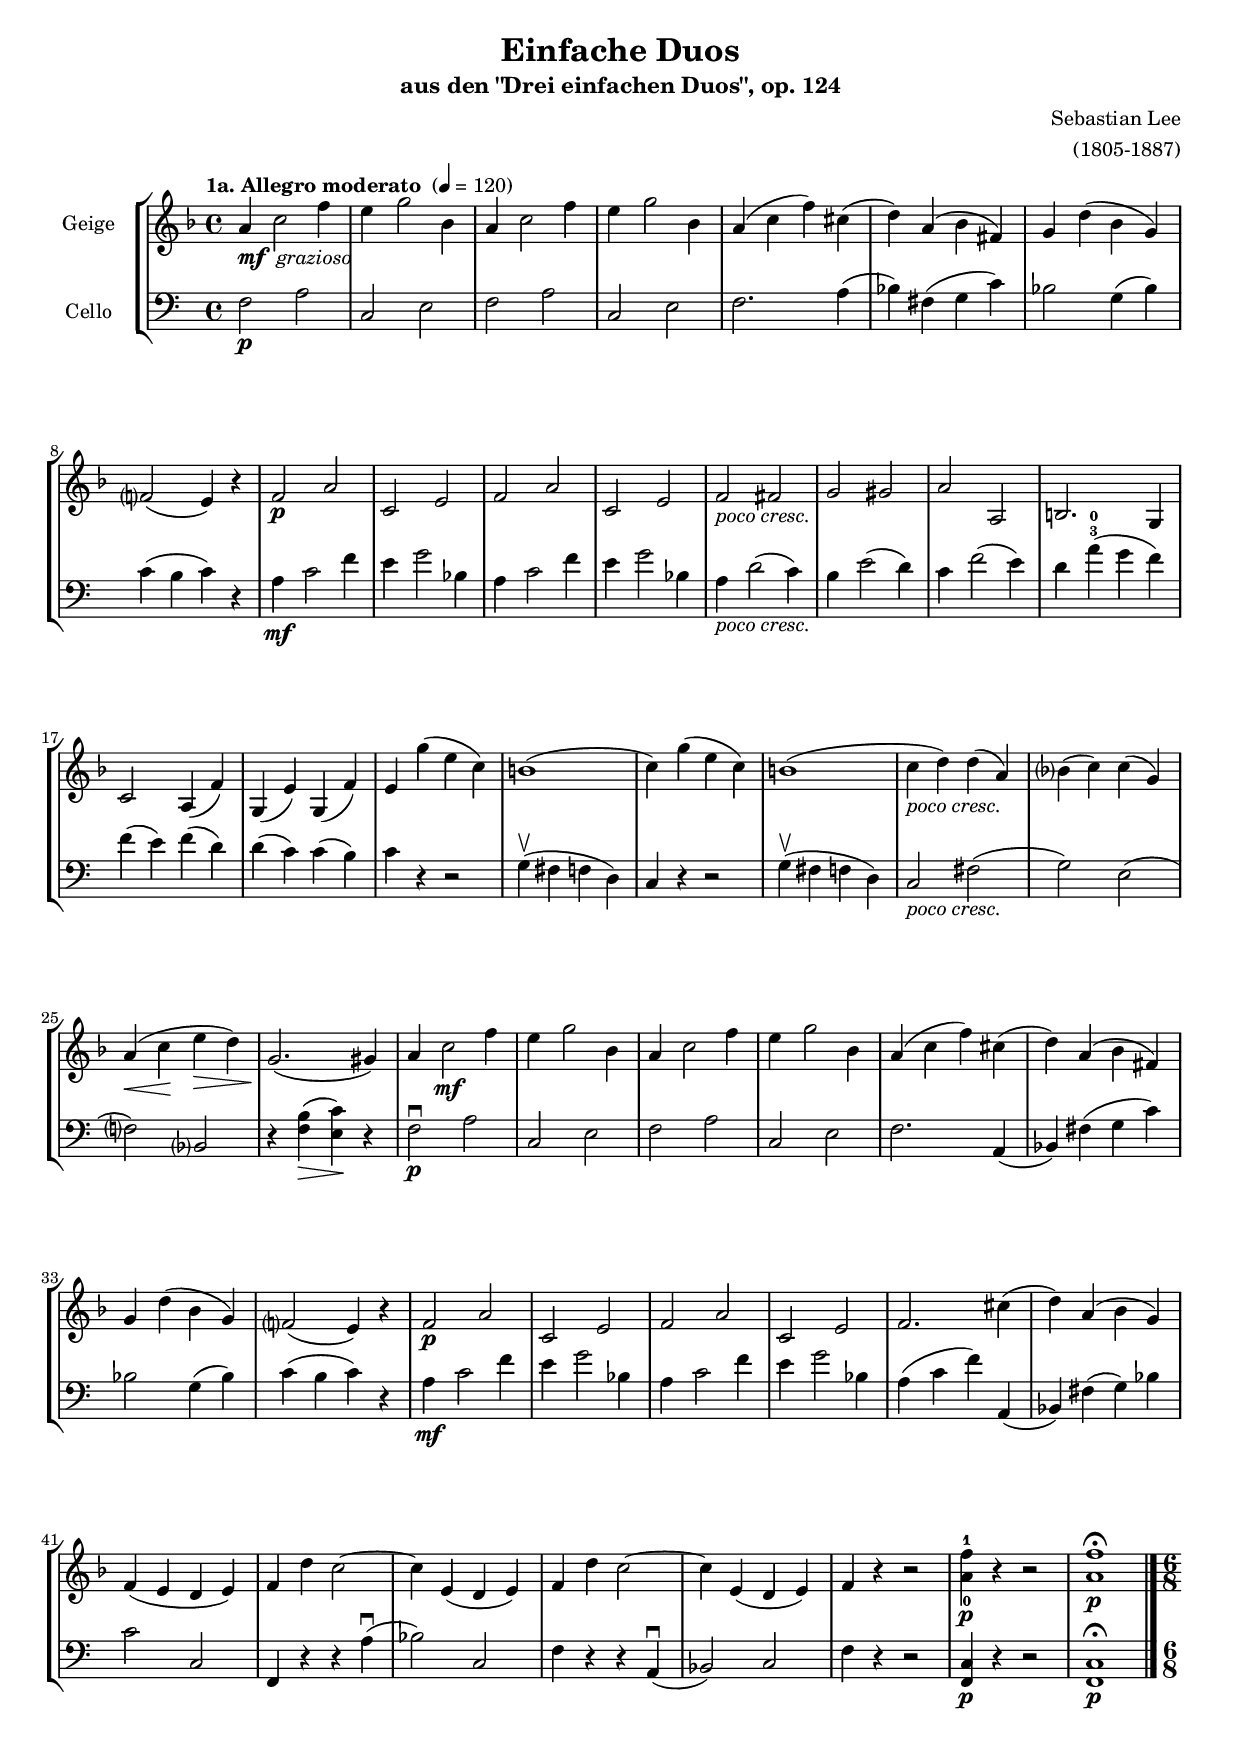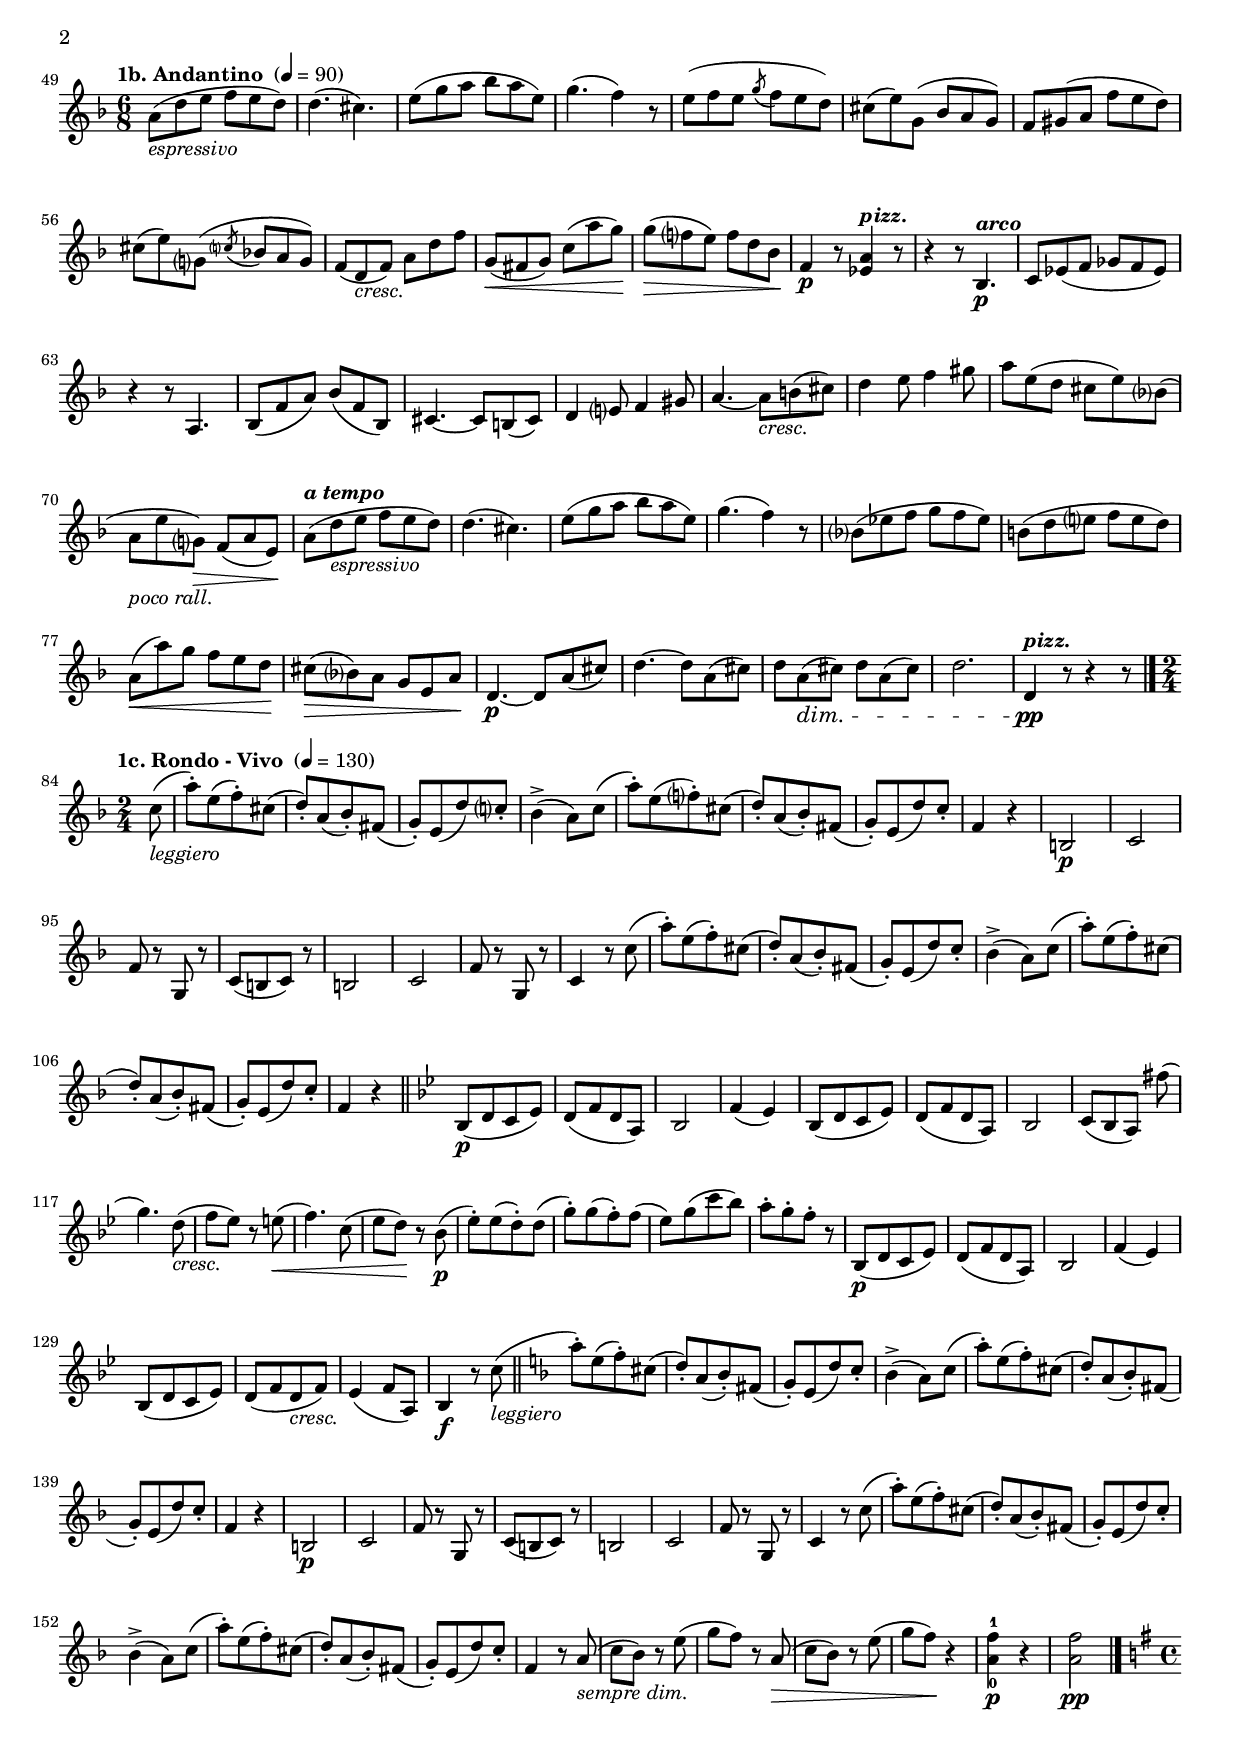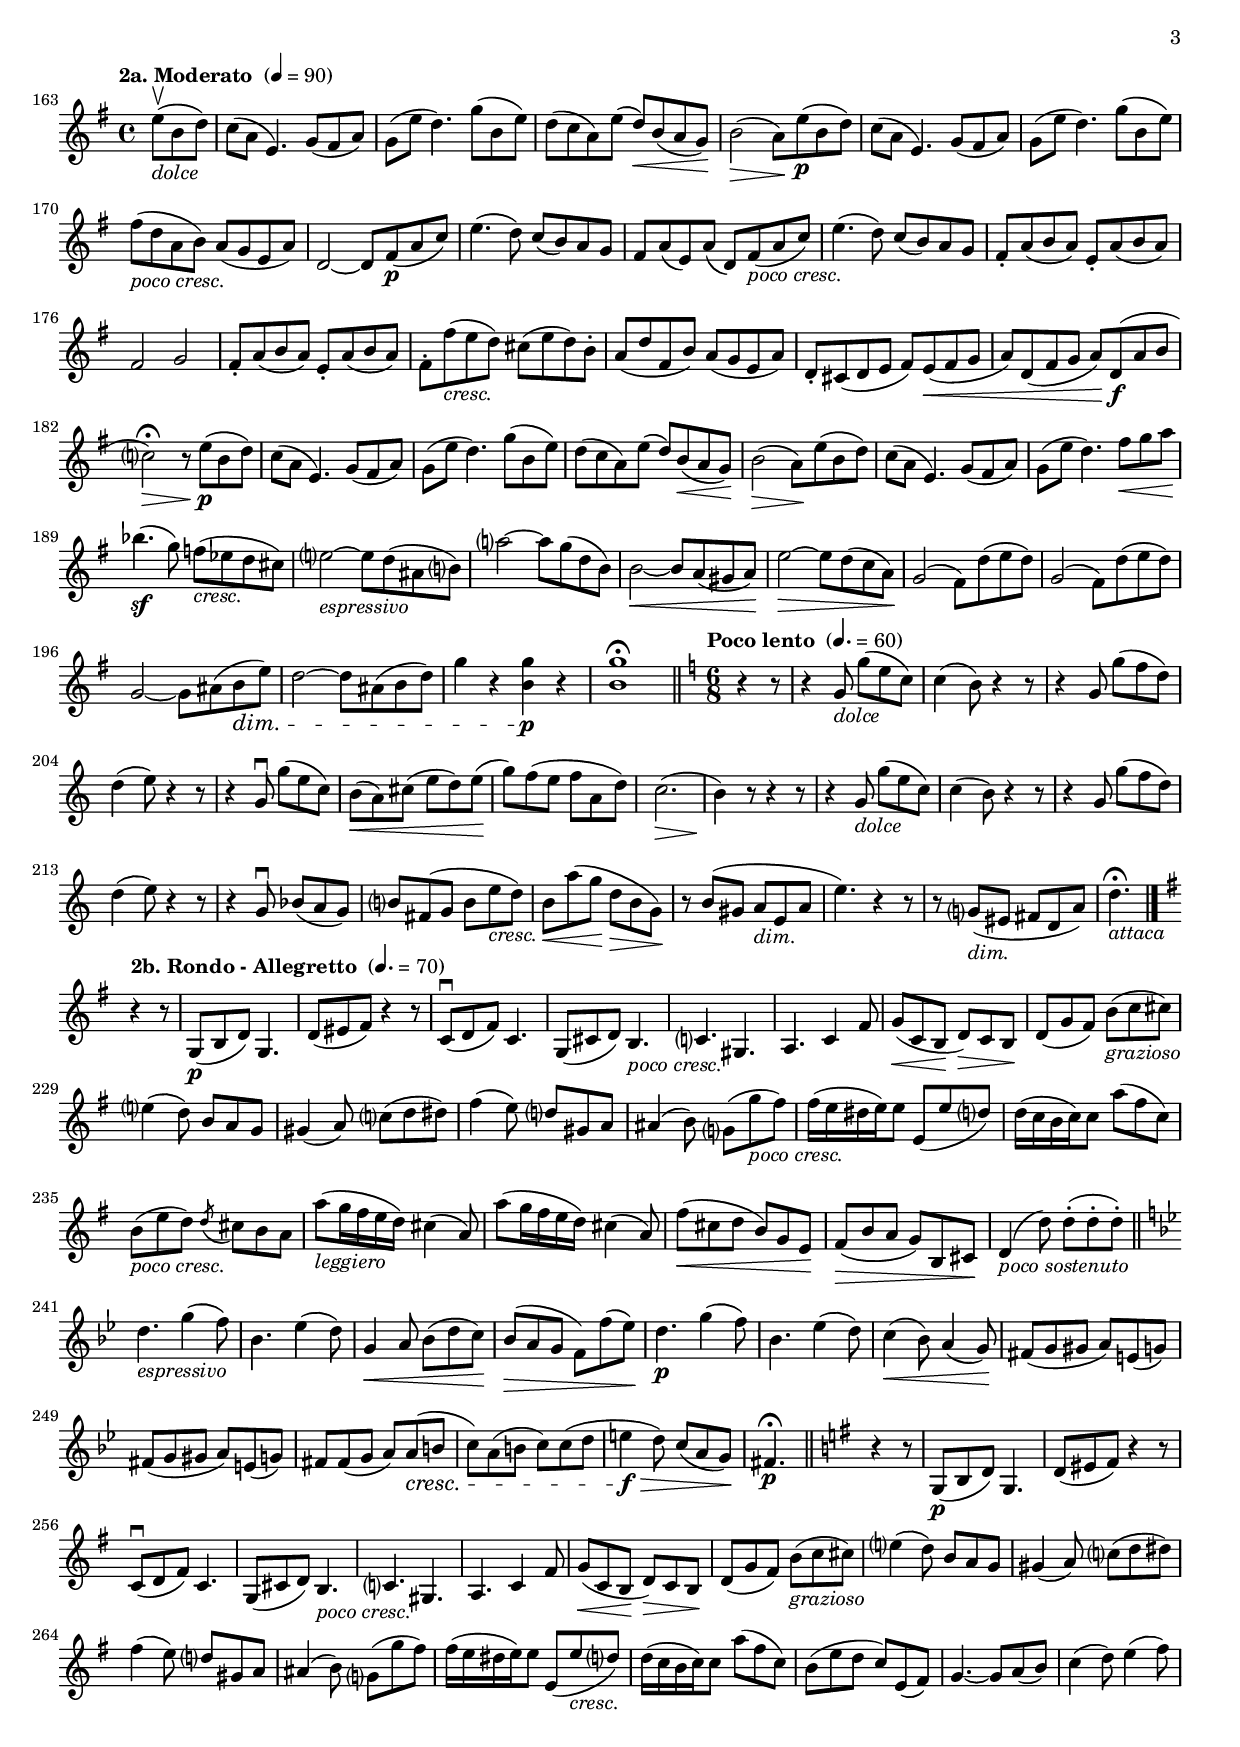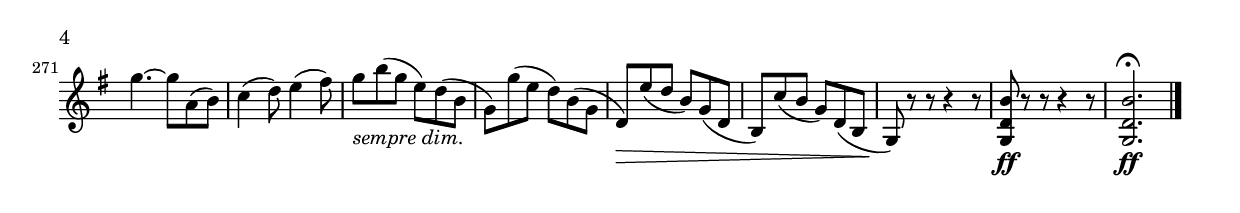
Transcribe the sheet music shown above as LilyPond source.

\version "2.14.2"
\include "deutsch.ly"

#(set-global-staff-size 17.5)

\header {
  title = "Einfache Duos"
  subtitle = "aus den \"Drei einfachen Duos\", op. 124"
  composer = "Sebastian Lee"
  arranger = "(1805-1887)"
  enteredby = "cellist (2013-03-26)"
}

voiceconsts = {
  %\numericTimeSignature
  \compressFullBarRests
}

%minstr = "harpsichord"
mihi = "clarinet"
%minstr = "accordion"
milo = "bassoon"

attc  = \markup \italic "attaca"
arco  = \markup \bold \italic "arco"
atem  = \markup \bold \italic "a tempo"
crsc  = \markup \italic "cresc."
dimi  = \markup \italic "dim."
dolc  = \markup \italic "dolce"
espr  = \markup \italic "espressivo"
graz  = \markup \italic "grazioso"
legg  = \markup \italic "leggiero"
mfgra = \markup { \dynamic mf \italic " grazioso" }
pcrsc = \markup \italic "poco cresc."
pespr = \markup { \dynamic p \italic " espressivo" }
pizz  = \markup \bold \italic "pizz."
pral  = \markup \italic "poco rall."
psost = \markup \italic "poco sostenuto"
sdim  = \markup \italic "sempre dim."

introa = { \tempo "1a. Allegro moderato " 4=120 \time 4/4 \key f \major }
introb = { \break \tempo "1b. Andantino " 4=90 \time 6/8 }
introc = { \break \tempo "1c. Rondo - Vivo " 4=130 \time 2/4 }
introd = { \pageBreak \tempo "2a. Moderato " 4=90 \time 4/4 \key g \major }
introe = { \bar "||" \tempo "Poco lento " 4.=60 \time 6/8 \key c \major }
introf = { \break \tempo "2b. Rondo - Allegretto " 4.=70 \key g \major }

va = \relative c'' {
  \voiceconsts
  \clef "treble"

  \introa
  a4_\mfgra c2 f4
  e g2 b,4
  a c2 f4
  e g2 b,4
  a( c f) cis(
  d) a( b fis)
  g d'( b g)
  f?2( e4) r

  f2\p a
  c, e
  f a
  c, e
  f_\pcrsc fis
  g gis
  a a,
  h2. g4
  c2 a4( f')
  g,( e') g,( f')
  e g'( e c)

  h1(
  c4) g'( e c)
  h1(
  c4_\pcrsc d) d( a)
  b?( c) c( g)
  a(\< c\! e\> d)
  g,2.(\! gis4)
  a c2\mf f4
  e g2 b,4
  a c2 f4

  e g2 b,4
  a( c f) cis(
  d) a( b fis)
  g d'( b g)
  f?2( e4) r
  f2\p a
  c, e
  f a
  c, e
  f2. cis'4(

  d) a( b g)
  f( e d e)
  f d' c2~
  c4 e,( d e)
  f d' c2~
  c4 e,( d e)
  f r4 r2
  <a-0 f'-1>4\p r r2
  <a f'>1\p\fermata \bar "|."

  \introb
  a8(_\espr d e f e d)
  d4.( cis)
  e8( g a b a e)
  g4.( f4) r8
  e( f e \acciaccatura g f e d)
  cis( e) g,( b a g)
  f gis( a f' e d)

  cis( e) g,?( \acciaccatura c? b! a g)
  f( d_\crsc f) a d f
  g,(\< fis g) c( a' g)\!
  g(\> f? e) f d b\!
  f4\p r8 <es a>4^\pizz r8
  r4 r8 b4.\p^\arco
  c8 es( f ges f es)

  r4 r8 a,4.
  b8( f' a) b( f b,)
  cis4.~ cis8 h( cis)
  d4 e?8 f4 gis8
  a4.~ a8_\crsc h( cis)
  d4 e8 f4 gis8
  a e( d cis e) b?(

  a_\pral e' g,?)\> f( a e)\!
  a(^\atem d_\espr e f e d)
  d4.( cis)
  e8( g a b a e)
  g4.( f4) r8
  b,?( es f g f es)
  h( d e? f e d)

  a(\< a') g f e d\!
  cis(\> b?) a g e a\!
  d,4.~\p d8 a'( cis)
  d4.~ d8 a( cis)
  d a(\dim cis) d a( cis)
  d2.
  d,4\pp^\pizz r8 r4 r8 \bar "|."

  \introc
  \partial 8 c'(_\legg
  a'[)-. e( f)-. cis](
  d[)-. a( b)-. fis](
  g[)-. e( d') c?]-.
  b4(-> a8) c(
  a'[)-. e( f?)-. cis](
  d[)-. a( b)-. fis](

  g[)-. e( d') c]-.
  f,4 r
  h,2\p
  c
  f8 r g, r
  c[( h c]) r
  h2
  c
  f8 r g, r

  c4 r8 c'(
  a'[)-. e( f)-. cis](
  d[)-. a( b)-. fis](
  g[)-. e( d') c]-. 
  b4(-> a8) c(
  a'[)-. e( f)-. cis](
  d[)-. a( b)-. fis](

  g[)-. e( d') c]-.
  f,4 r \bar "||" \key b \major
  b,8[(\p d c es])
  d[( f d a])
  b2
  f'4( es)
  b8[( d c es])
  d[( f d a])

  b2
  c8[( b a]) fis''(
  g4.) d8(_\crsc
  f es) r e(\<
  f4.) c8(
  es d)\! r b(\p
  es[)-. es( d)-. d](
  g[)-. g( f)-. f](
  es[) g( c b])
  a[-. g-. f-.] r
  b,,[(\p d c es])
  d[( f d a])
  b2
  f'4( es)
  b8[( d c es])
  d[( f d_\crsc f])
  es4( f8 a,)

  b4\f r8 c'(_\legg \bar "||" \key f \major
  a'[)-. e( f)-. cis](
  d[)-. a( b)-. fis](
  g[)-. e( d') c]-.
  b4(-> a8) c(
  a'[)-. e( f)-. cis](
  d[)-. a( b)-. fis](

  g[)-. e( d') c]-.
  f,4 r
  h,2\p
  c
  f8 r g, r
  c[( h c]) r
  h2
  c
  f8 r g, r

  c4 r8 c'(
  a'[)-. e( f)-. cis](
  d[)-. a( b)-. fis](
  g[)-. e( d') c]-.
  b4(-> a8) c(
  a'[)-. e( f)-. cis](
  d[)-. a( b)-. fis](

  g[)-. e( d') c]-.
  f,4 r8 a(_\sdim
  c b) r e(
  g f) r a,(\>
  c b) r e(
  g f)\! r4
  <a,-0 f'-1>\p r
  <a f'>2\pp \bar "|."

  \introd
  \partial 4. e'8(\upbow_\dolc h d)
  c( a e4.) g8( fis a)
  g( e' d4.) g8( h, e)
  d( c a) e'( d)\< h( a g)\!
  h2(\> a8)\! e'(\p h d)

  c( a e4.) g8( fis a)
  g( e' d4.) g8( h, e)
  fis(_\pcrsc d a h) a( g e a)
  d,2~ d8 fis(\p a c)
  e4.( d8) c( h) a g

  fis a( e) a( d,) fis(_\pcrsc a c)
  e4.( d8) c( h) a g
  fis-. a( h a) e-. a( h a)
  fis2 g
  fis8-. a( h a) e-. a( h a)
  fis-. fis'(_\crsc e d) cis( e d) h-.

  a( d fis, h) a( g e a)
  d,-. cis( d e fis) e(\< fis g
  a) d,( fis g a)\! d,(\f a' h
  c?2)\fermata\> r8 e(\!\p h d)
  c( a e4.) g8( fis a)

  g( e' d4.) g8( h, e)
  d( c a) e'( d) h(\< a g)\!
  h2(\> a8)\! e'( h d)
  c( a e4.) g8( fis a)
  g( e' d4.) fis8\< g a\!

  b4.(\sf g8) f(_\crsc es d cis)
  e?2~_\espr e8 d( ais h?)
  a'?2~ a8 g( d h)
  h2~\< h8 a( gis a)\!
  e'2~\> e8 d( c a)\!

  g2( fis8) d'( e d)
  g,2( fis8) d'( e d)
  g,2~ g8 ais( h\dim e)
  d2~ d8 ais( h d)
  g4 r <h, g'>\p r
  <h g'>1\fermata

  \introe
  \partial 4. r4 r8
  r4 g8_\dolc g'( e c)
  c4( h8) r4 r8
  r4 g8 g'( f d)
  d4( e8) r4 r8
  r4 g,8\downbow g'( e c)
  h(\< a) cis( e d) e(\!

  g) f( e f a, d)
  c2.(\>
  h4)\! r8 r4 r8
  r4 g8_\dolc g'( e c)
  c4( h8) r4 r8
  r4 g8 g'( f d)
  d4( e8) r4 r8
  r4 g,8\downbow b( a g)

  h? fis( g h e_\crsc d)
  h\< a'( g\! d\> h g)\!
  r h( gis a_\dimi e a
  e'4.) r4 r8
  r g,?(_\dimi eis fis d a')
  d4.\fermata_\attc \bar "|."

  \introf
  \partial 4. r4 r8
  g,,8(\p h d) g,4.
  d'8( eis fis) r4 r8
  c(\downbow d fis) c4.
  g8( cis d) h4._\pcrsc
  c? gis
  a c4 fis8

  g(\< c, h\! d)\> c h\!
  d( g fis) h(_\graz c cis)
  e?4( d8) h a g
  gis4( a8) c?( d dis)
  fis4( e8) d? gis, a
  ais4( h8) g?( g'_\pcrsc fis)

  fis16[( e dis e) e8] e,( e' d?)
  d16[( c h c) c8] a'( fis c)
  h(_\pcrsc e d) \acciaccatura d cis h a
  a'[(_\legg g16 fis e d)] cis4( a8)
  a'[( g16 fis e d)] cis4( a8)

  fis'(\< cis d h) g e\!
  fis(\> h a g) h, cis\!
  d4(_\psost d'8) d(-. d-. d)-. \bar "||" \key g \minor
  d4._\espr g4( f8)
  b,4. es4( d8)
  g,4\< a8 b( d c)\!

  b(\> a g f) f'( es)\!
  d4.\p g4( f8)
  b,4. es4( d8)
  c4(\< b8) a4( g8)\!
  fis( g gis a) e( g)
  fis( g gis a) e( g)

  fis fis( g a) a(\cresc h
  c) a( h c) c( d
  e4\f\> d8) c( a g)\!
  fis4.\fermata\p \bar "||" \key g \major
  \partial 4. r4 r8
  g,(\p h d) g,4.
  d'8( eis fis) r4 r8

  c(\downbow d fis) c4.
  g8( cis d) h4._\pcrsc
  c? gis
  a c4 fis8
  g(\< c, h\! d)\> c h\!
  d( g fis) h(_\graz c cis)
  e?4( d8) h a g

  gis4( a8) c?( d dis)
  fis4( e8) d? gis, a
  ais4( h8) g?( g' fis)
  fis16[( e dis e) e8] e,( e'_\crsc d?)
  d16[( c h c) c8] a'( fis c)

  h( e d c) e,( fis)
  g4.~ g8 a( h)
  c4( d8) e4( fis8)
  g4.~ g8 a,( h)
  c4( d8) e4( fis8)
  g_\sdim h( g e) d( h

  g) g'( e d) h( g
  d)\> e'( d h) g( d
  h) c'( h g) d( h
  g)\! r r r4 r8
  <g d' h'>\ff r r r4 r8
  <g d' h'>2.\fermata\ff \bar "|."
}

vb = \relative c {
  \voiceconsts
  \clef "bass"

  f2\p a
  c, e
  f a
  c, e
  f2. a4(
  b) fis( g c)
  b2 g4( b)

  c( h c) r
  a\mf c2 f4
  e g2 b,4
  a c2 f4
  e g2 b,4
  a_\pcrsc d2( c4)
  h e2( d4)
  c f2( e4)

  d a'(-3-0 g f)
  f( e) f( d)
  d( c) c( h)
  c r r2
  g4(\upbow fis f d)
  c r r2
  g'4(\upbow fis f d)
  c2_\pcrsc fis(

  g) e(
  f?) b,?
  r4 <f' h>(\> <e c'>)\! r
  f2\p\downbow a
  c, e
  f a
  c, e
  f2. a,4(
  b) fis'( g c)

  b2 g4( b)
  c( h c) r
  a\mf c2 f4
  e g2 b,4
  a c2 f4
  e g2 b,4
  a( c f) a,,(
  b) fis'( g) b

  c2 c,
  f,4 r r a'(\downbow
  b2) c,
  f4 r r a,(\downbow
  b2) c
  f4 r r2
  <f, c'>4\p r r2
  <f c'>1\p\fermata \bar "|."
}


music = \new StaffGroup <<
      \new Staff {
	\set Staff.midiInstrument = \mihi
	\set Staff.instrumentName = #"Geige"
	\transpose f f { \va }
      }

      \new Staff {
	\set Staff.midiInstrument = \milo
	\set Staff.instrumentName = #"Cello"
	\transpose f f { \vb }
      }
>>

\book {
  \score {
    \music
    \layout {}
  }

  \score {
    \unfoldRepeats \music

    \midi {
      \context {
        \Score
      }
    }
  }
}
